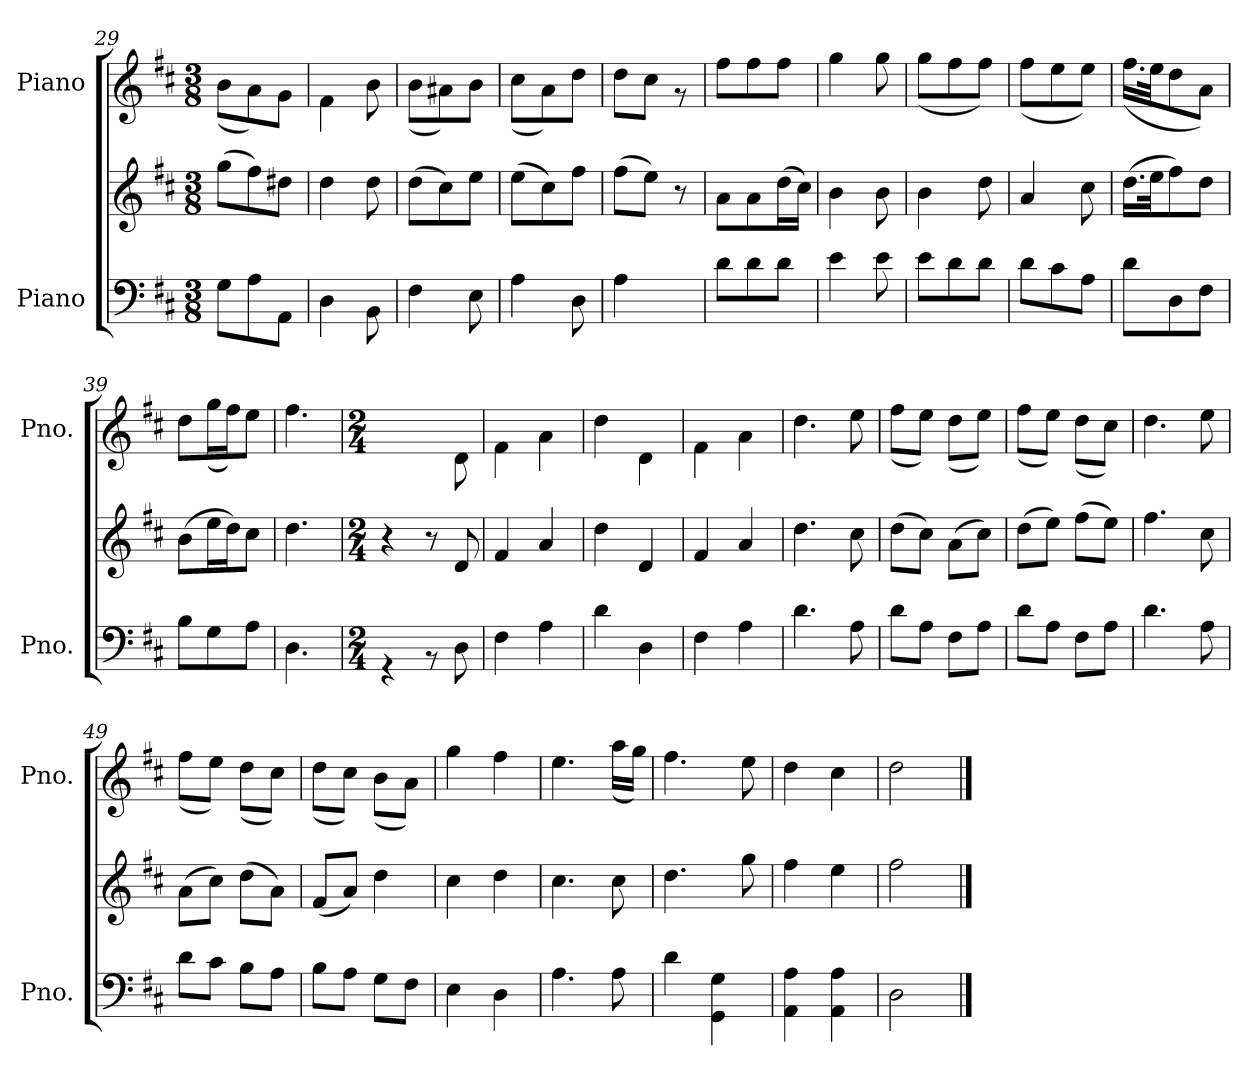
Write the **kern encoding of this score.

**kern	**kern	**kern
*part2	*part2	*part1
*staff3	*staff2	*staff1
*I"Piano	*	*I"Piano
*I'Pno.	*	*I'Pno.
*clefF4	*clefG2	*clefG2
*k[f#c#]	*k[f#c#]	*k[f#c#]
*M3/8	*M3/8	*M3/8
=29	=29	=29
*^	*	*^
4.ryy	8G\L	(>8gg\L	4.ryy	(<8b\L
.	8A\	8ff#\)	.	8a\)
.	8AA\J	8dd#X\J	.	8g\J
=30	=30	=30	=30	=30
4.ryy	4D\	4dd\	4.ryy	4f#\
.	8BB\	8dd\	.	8b\
=31	=31	=31	=31	=31
4.ryy	4F#\	(>8dd\L	4.ryy	(<8b\L
.	.	8cc#\)	.	8a#X\)
.	8E\	8ee\J	.	8b\J
=32	=32	=32	=32	=32
4.ryy	4A\	(>8ee\L	4.ryy	(<8cc#\L
.	.	8cc#\)	.	8a\)
.	8D\	8ff#\J	.	8dd\J
=33	=33	=33	=33	=33
4.ryy	4A\	(>8ff#\L	4.ryy	8dd\L
.	.	8ee\J)	.	8cc#\J
.	8ryy	8r	.	8r
=34	=34	=34	=34	=34
4.ryy	8d\L	8a\L	4.ryy	8ff#\L
.	8d\	8a\	.	8ff#\
.	8d\J	(>16dd\L	.	8ff#\J
.	.	16cc#\JJ)	.	.
!!LO:LB:g=z	!!
=35	=35	=35	=35	=35
4.ryy	4e\	4b\	4.ryy	4gg\
.	8e\	8b\	.	8gg\
=36	=36	=36	=36	=36
4.ryy	8e\L	4b\	4.ryy	(<8gg\L
.	8d\	.	.	8ff#\
.	8d\J	8dd\	.	8ff#\J)
=37	=37	=37	=37	=37
4.ryy	8d\L	4a/	4.ryy	(<8ff#\L
.	8c#\	.	.	8ee\
.	8A\J	8cc#\	.	8ee\J)
=38	=38	=38	=38	=38
4.ryy	8d\L	(>16.dd\LL	4.ryy	(<16.ff#\LL
.	.	32ee\JK	.	32ee\JK
.	8D\	8ff#\)	.	8dd\
.	8F#\J	8dd\J	.	8a\J)
=39	=39	=39	=39	=39
4.ryy	8B\L	(>8b\L	4.ryy	8dd\L
.	8G\	16ee\L	.	(<16gg\L
.	.	16dd\J)	.	16ff#\J)
.	8A\J	8cc#\J	.	8ee\J
=40	=40	=40	=40	=40
4.ryy	4.D\	4.dd\	4.ryy	4.ff#\
=41	=41	=41	=41	=41
*M2/4	*	*M2/4	*M2/4	*
2ryy	4r	4r	2ryy	4ryy
.	8r	8r	.	8ryy
.	8D\	8d/	.	8d\
=42	=42	=42	=42	=42
2ryy	4F#\	4f#/	2ryy	4f#\
.	4A\	4a/	.	4a\
=43	=43	=43	=43	=43
2ryy	4d\	4dd\	4ryy	4dd\
.	4D\	4d/	4ryy	4d\
=44	=44	=44	=44	=44
2ryy	4F#\	4f#/	2ryy	4f#\
.	4A\	4a/	.	4a\
=45	=45	=45	=45	=45
2ryy	4.d\	4.dd\	2ryy	4.dd\
.	8A\	8cc#\	.	8ee\
=46	=46	=46	=46	=46
2ryy	8d\L	(>8dd\L	2ryy	(<8ff#\L
.	8A\J	8cc#\J)	.	8ee\J)
.	8F#\L	(>8a\L	.	(<8dd\L
.	8A\J	8cc#\J)	.	8ee\J)
!!LO:LB:g=z	!!
=47	=47	=47	=47	=47
2ryy	8d\L	(>8dd\L	2ryy	(<8ff#\L
.	8A\J	8ee\J)	.	8ee\J)
.	8F#\L	(>8ff#\L	.	(<8dd\L
.	8A\J	8ee\J)	.	8cc#\J)
=48	=48	=48	=48	=48
2ryy	4.d\	4.ff#\	2ryy	4.dd\
.	8A\	8cc#\	.	8ee\
=49	=49	=49	=49	=49
2ryy	8d\L	(>8a\L	2ryy	(<8ff#\L
.	8c#\J	8cc#\J)	.	8ee\J)
.	8B\L	(>8dd\L	.	(<8dd\L
.	8A\J	8a\J)	.	8cc#\J)
=50	=50	=50	=50	=50
2ryy	8B\L	(<8f#/L	2ryy	(<8dd\L
.	8A\J	8a/J)	.	8cc#\J)
.	8G\L	4dd\	.	(<8b\L
.	8F#\J	.	.	8a\J)
=51	=51	=51	=51	=51
2ryy	4E\	4cc#\	2ryy	4gg\
.	4D\	4dd\	.	4ff#\
=52	=52	=52	=52	=52
2ryy	4.A\	4.cc#\	2ryy	4.ee\
.	8A\	8cc#\	.	(<16aa\LL
.	.	.	.	16gg\JJ)
=53	=53	=53	=53	=53
2ryy	4d\	4.dd\	2ryy	4.ff#\
.	4GG\ 4G\	.	.	.
.	.	8gg\	.	8ee\
=54	=54	=54	=54	=54
2ryy	4AA\ 4A\	4ff#\	2ryy	4dd\
.	4AA\ 4A\	4ee\	.	4cc#\
=55	=55	=55	=55	=55
2ryy	2D\	2ff#\	2ryy	2dd\
*v	*v	*	*v	*v
==	==	==
*-	*-	*-
